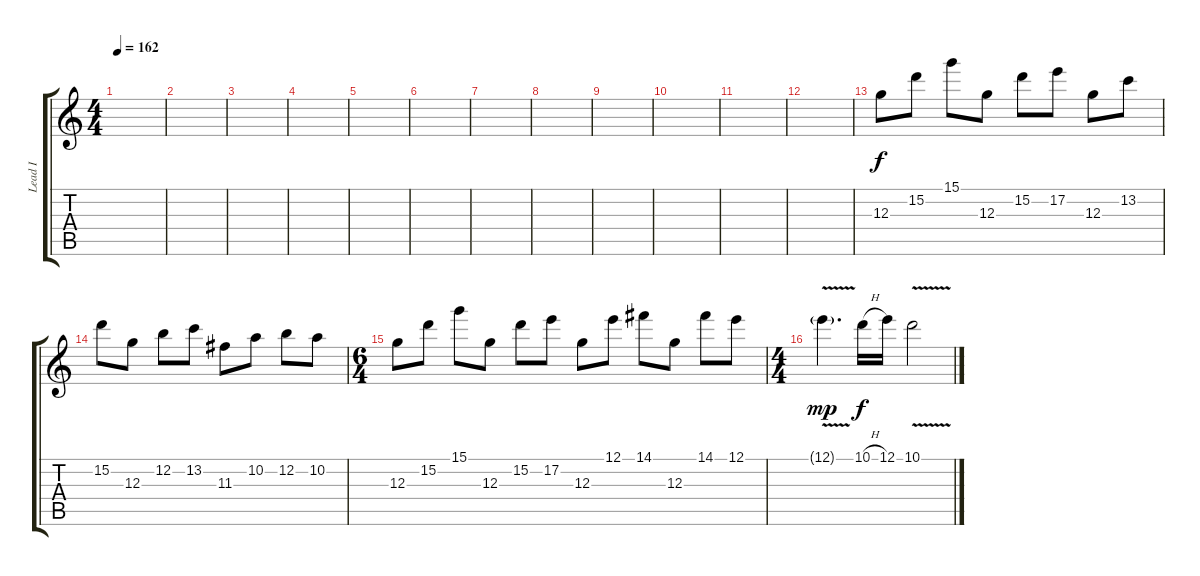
\track ("Lead I" "Lead I") {instrument distortionguitar}
\staff {score tabs}
\tuning (E4 B3 G3 D3 A2 E2) {hide}
\ts (4 4)
\tempo 162
\clef g2
\ks c
|
|
|
|
|
|
|
|
|
|
|
|
12.3.8 15.2.8 15.1.8 12.3.8 15.2.8 17.2.8 12.3.8 13.2.8 |
15.2.8 12.3.8 12.2.8 13.2.8 11.3.8 10.2.8 12.2.8 10.2.8 |
\ts (6 4)
12.3.8 15.2.8 15.1.8 12.3.8 15.2.8 17.2.8 12.3.8 12.1.8 14.1.8 12.3.8 14.1.8 12.1.8 |
\ts (4 4)
12.1{v g}.4{d dy mp} 10.1{h}.16{dy f} 12.1.16 10.1{v}.2
